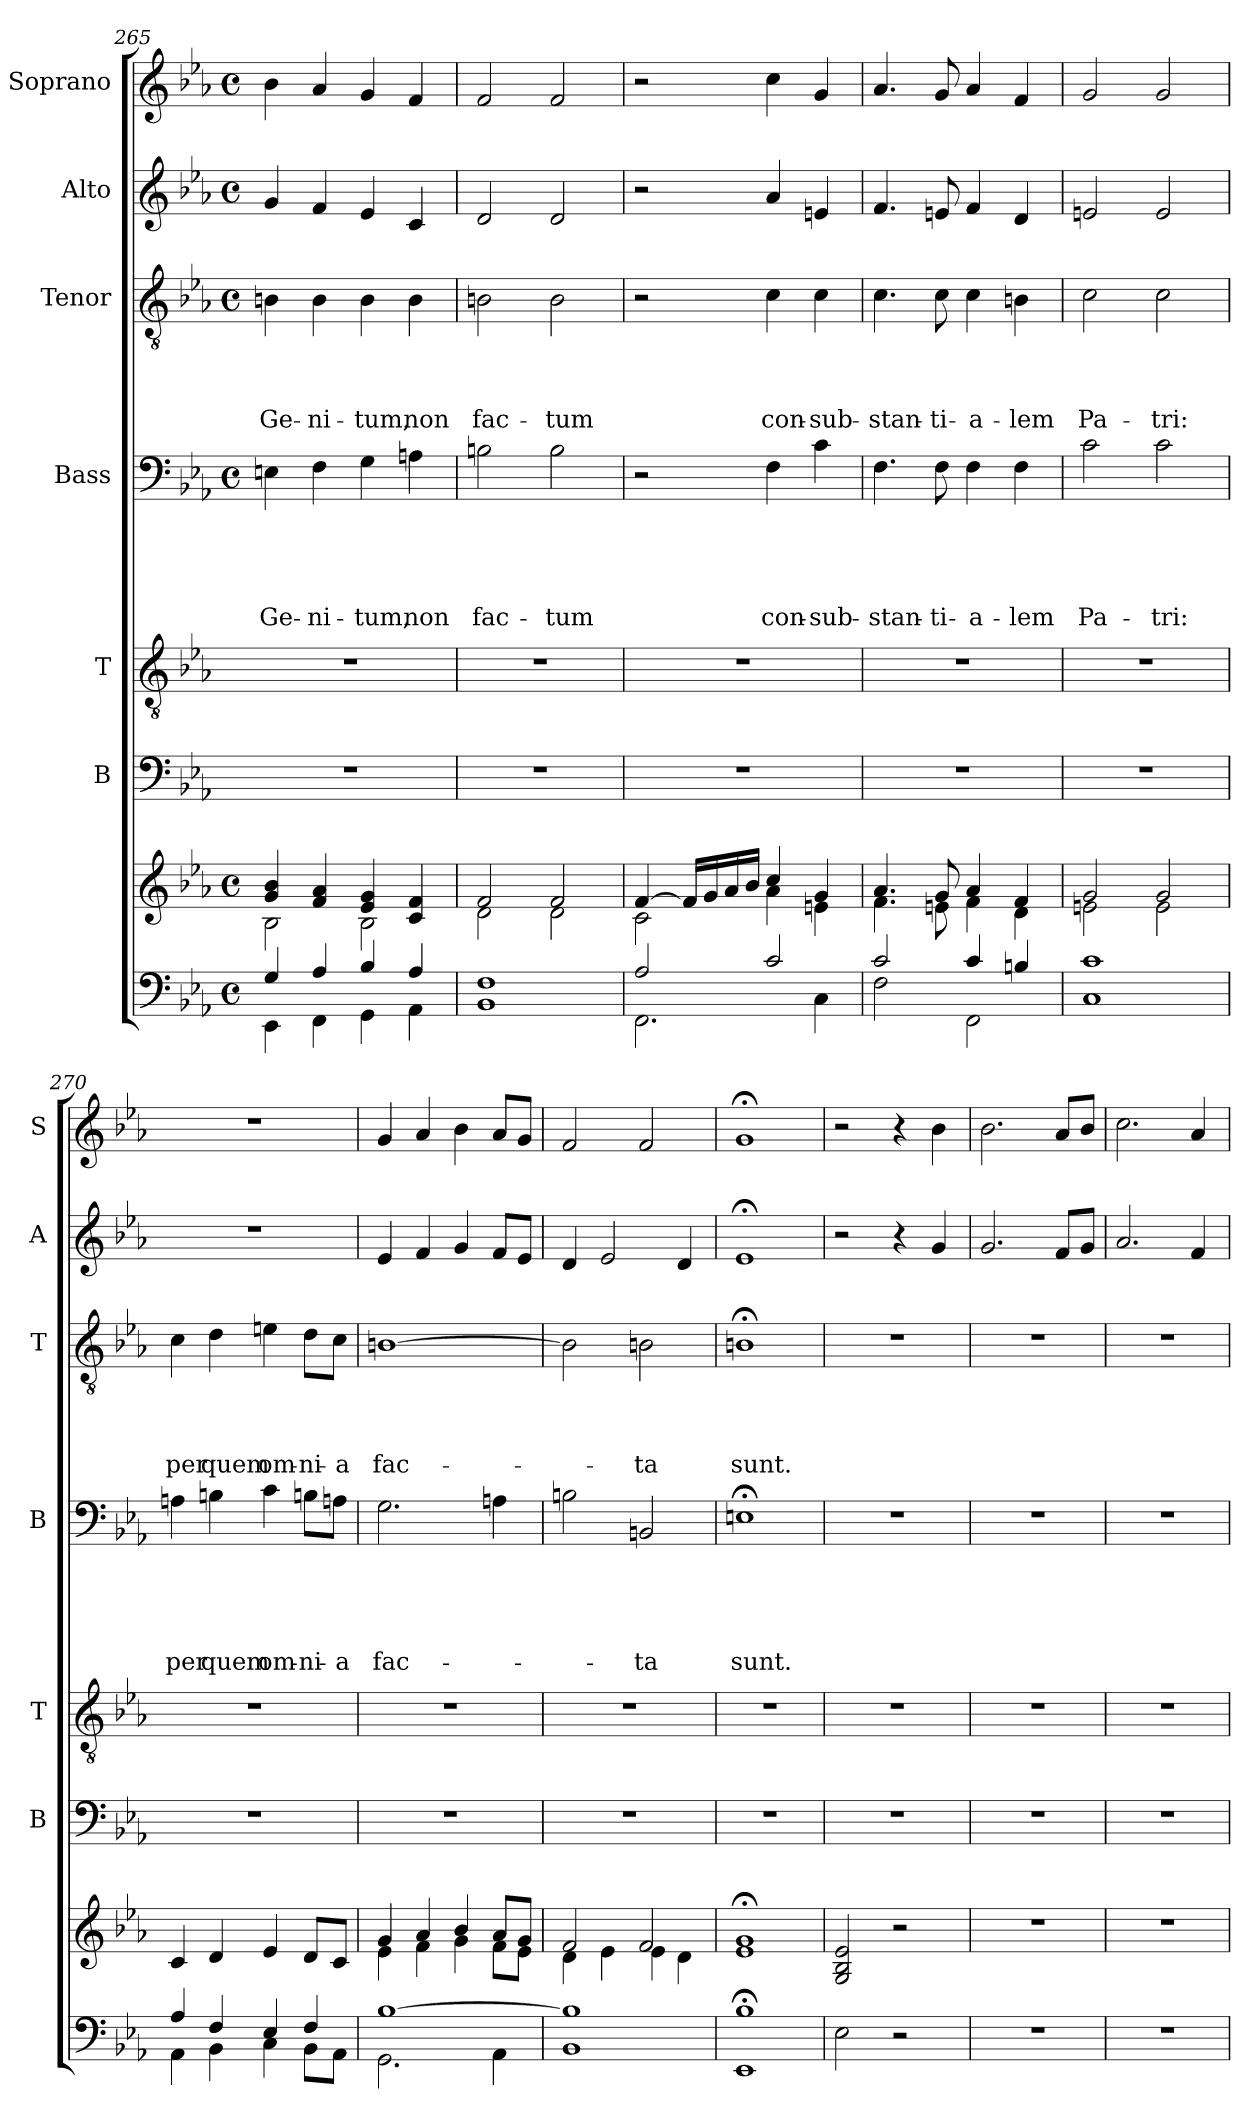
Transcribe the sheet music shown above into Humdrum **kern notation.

**kern	**kern	**kern	**kern	**kern	**text	**text	**text	**text	**text	**kern	**text	**text	**text	**text	**kern	**kern
*part8	*part7	*part6	*part5	*part4	*part4	*part4	*part4	*part4	*part4	*part3	*part3	*part3	*part3	*part3	*part2	*part1
*staff8	*staff7	*staff6	*staff5	*staff4	*staff4	*staff4	*staff4	*staff4	*staff4	*staff3	*staff3	*staff3	*staff3	*staff3	*staff2	*staff1
*	*	*I"B	*I"T	*I"Bass	*	*	*	*	*	*I"Tenor	*	*	*	*	*I"Alto	*I"Soprano
*	*	*I'B	*I'T	*I'B	*	*	*	*	*	*I'T	*	*	*	*	*I'A	*I'S
*clefF4	*clefG2	*clefF4	*clefGv2	*clefF4	*	*	*	*	*	*clefGv2	*	*	*	*	*clefG2	*clefG2
*k[b-e-a-]	*k[b-e-a-]	*k[b-e-a-]	*k[b-e-a-]	*k[b-e-a-]	*	*	*	*	*	*k[b-e-a-]	*	*	*	*	*k[b-e-a-]	*k[b-e-a-]
*E-:	*E-:	*E-:	*E-:	*E-:	*	*	*	*	*	*E-:	*	*	*	*	*E-:	*E-:
*M4/4	*M4/4	*	*	*M4/4	*	*	*	*	*	*M4/4	*	*	*	*	*M4/4	*M4/4
*met(c)	*met(c)	*	*	*met(c)	*	*	*	*	*	*met(c)	*	*	*	*	*met(c)	*met(c)
=265	=265	=265	=265	=265	=265	=265	=265	=265	=265	=265	=265	=265	=265	=265	=265	=265
*^	*^	*	*	*	*	*	*	*	*	*	*	*	*	*	*	*
!	!	!	!	!	!	!	!	!	!	!	!LO:LY:b	!	!	!	!	!LO:LY:b	!	!
4G/	4EE-\	4g/ 4b-/	2B-\	1r	1r	4En\	.	.	.	.	Ge-	4B\	.	.	.	Ge-	4g/	4b-\
!	!	!	!	!	!	!	!	!	!	!	!LO:LY:b	!	!	!	!	!LO:LY:b	!	!
4A-/	4FF\	4f/ 4a-/	.	.	.	4F\	.	.	.	.	-ni-	4B\	.	.	.	-ni-	4f/	4a-/
!	!	!	!	!	!	!	!	!	!	!	!LO:LY:b	!	!	!	!	!LO:LY:b	!	!
4B-/	4GG\	4e-/ 4g/	2B-\	.	.	4G\	.	.	.	.	-tum,	4B\	.	.	.	-tum,	4e-/	4g/
!	!	!	!	!	!	!	!	!	!	!	!LO:LY:b	!	!	!	!	!LO:LY:b	!	!
4A-/	4AA-\	4c/ 4f/	.	.	.	4An\	.	.	.	.	non	4B\	.	.	.	non	4c/	4f/
=266	=266	=266	=266	=266	=266	=266	=266	=266	=266	=266	=266	=266	=266	=266	=266	=266	=266	=266
!	!	!	!	!	!	!	!	!	!	!	!LO:LY:b	!	!	!	!	!LO:LY:b	!	!
*v	*v	*	*	*	*	*	*	*	*	*	*	*	*	*	*	*	*	*
1BB- 1F	2f/	2d\	1r	1r	2Bn\	.	.	.	.	fac-	2B\	.	.	.	fac-	2d/	2f/
!	!	!	!	!	!	!	!	!	!	!LO:LY:b	!	!	!	!	!LO:LY:b	!	!
.	2f/	2d\	.	.	2B\	.	.	.	.	-tum	2B\	.	.	.	-tum	2d/	2f/
=267	=267	=267	=267	=267	=267	=267	=267	=267	=267	=267	=267	=267	=267	=267	=267	=267	=267
*^	*	*	*	*	*	*	*	*	*	*	*	*	*	*	*	*	*
2A-/	2.FF\	[>4f/	2c\	1r	1r	2r	.	.	.	.	.	2r	.	.	.	.	2r	2r
.	.	16f/LL]	.	.	.	.	.	.	.	.	.	.	.	.	.	.	.	.
.	.	16g/	.	.	.	.	.	.	.	.	.	.	.	.	.	.	.	.
.	.	16a-/	.	.	.	.	.	.	.	.	.	.	.	.	.	.	.	.
.	.	16b-/JJ	.	.	.	.	.	.	.	.	.	.	.	.	.	.	.	.
!	!	!	!	!	!	!	!	!	!	!	!LO:LY:b	!	!	!	!	!LO:LY:b	!	!
2c/	.	4cc/	4a-\	.	.	4F\	.	.	.	.	con-	4c\	.	.	.	con-	4a-/	4cc\
!	!	!	!	!	!	!	!	!	!	!	!LO:LY:b	!	!	!	!	!LO:LY:b	!	!
.	4C\	4g/	4en\	.	.	4c\	.	.	.	.	-sub-	4c\	.	.	.	-sub-	4en/	4g/
=268	=268	=268	=268	=268	=268	=268	=268	=268	=268	=268	=268	=268	=268	=268	=268	=268	=268	=268
!	!	!	!	!	!	!	!	!	!	!	!LO:LY:b	!	!	!	!	!LO:LY:b	!	!
2c/	2F\	4.a-/	4.f\	1r	1r	4.F\	.	.	.	.	-stan-	4.c\	.	.	.	-stan-	4.f/	4.a-/
!	!	!	!	!	!	!	!	!	!	!	!LO:LY:b	!	!	!	!	!LO:LY:b	!	!
.	.	8g/	8en\	.	.	8F\	.	.	.	.	-ti-	8c\	.	.	.	-ti-	8en/	8g/
!	!	!	!	!	!	!	!	!	!	!	!LO:LY:b	!	!	!	!	!LO:LY:b	!	!
4c/	2FF\	4a-/	4f\	.	.	4F\	.	.	.	.	-a-	4c\	.	.	.	-a-	4f/	4a-/
!	!	!	!	!	!	!	!	!	!	!	!LO:LY:b	!	!	!	!	!LO:LY:b	!	!
4Bn/	.	4f/	4d\	.	.	4F\	.	.	.	.	-lem	4Bn\	.	.	.	-lem	4d/	4f/
*v	*v	*	*	*	*	*	*	*	*	*	*	*	*	*	*	*	*	*
!!LO:PB:g=z
=269	=269	=269	=269	=269	=269	=269	=269	=269	=269	=269	=269	=269	=269	=269	=269	=269	=269
!	!	!	!	!	!	!	!	!	!	!LO:LY:b	!	!	!	!	!LO:LY:b	!	!
1C 1c	2g/	2en\	1r	1r	2c\	.	.	.	.	Pa-	2c\	.	.	.	Pa-	2en/	2g/
!	!	!	!	!	!	!	!	!	!	!LO:LY:b	!	!	!	!	!LO:LY:b	!	!
.	2g/	2e\	.	.	2c\	.	.	.	.	-tri:	2c\	.	.	.	-tri:	2e/	2g/
=270	=270	=270	=270	=270	=270	=270	=270	=270	=270	=270	=270	=270	=270	=270	=270	=270	=270
*^	*	*	*	*	*	*	*	*	*	*	*	*	*	*	*	*	*
!	!	!	!	!	!	!	!	!	!	!	!LO:LY:b	!	!	!	!	!LO:LY:b	!	!
*	*	*v	*v	*	*	*	*	*	*	*	*	*	*	*	*	*	*	*
4A-/	4AA-\	4c/	1r	1r	4An\	.	.	.	.	per	4c\	.	.	.	per	1r	1r
!	!	!	!	!	!	!	!	!	!	!LO:LY:b	!	!	!	!	!LO:LY:b	!	!
4F/	4BB-\	4d/	.	.	4Bn\	.	.	.	.	quem	4d\	.	.	.	quem	.	.
!	!	!	!	!	!	!	!	!	!	!LO:LY:b	!	!	!	!	!LO:LY:b	!	!
4E-/	4C\	4e-/	.	.	4c\	.	.	.	.	om-	4e\	.	.	.	om-	.	.
!	!	!	!	!	!	!	!	!	!	!LO:LY:b	!	!	!	!	!LO:LY:b	!	!
4F/	8BB-\L	8d/L	.	.	8Bn\L	.	.	.	.	-ni-	8d\L	.	.	.	-ni-	.	.
!	!	!	!	!	!	!	!	!	!	!LO:LY:b	!	!	!	!	!LO:LY:b	!	!
.	8AA-\J	8c/J	.	.	8An\J	.	.	.	.	-a	8c\J	.	.	.	-a	.	.
=271	=271	=271	=271	=271	=271	=271	=271	=271	=271	=271	=271	=271	=271	=271	=271	=271	=271
*	*	*^	*	*	*	*	*	*	*	*	*	*	*	*	*	*	*
!	!	!	!	!	!	!	!	!	!	!	!LO:LY:b	!	!	!	!	!LO:LY:b	!	!
[>1B-	2.GG\	4g/	4e-\	1r	1r	2.G\	.	.	.	.	fac-	[>1B	.	.	.	fac-	4e-/	4g/
.	.	4a-/	4f\	.	.	.	.	.	.	.	.	.	.	.	.	.	4f/	4a-/
.	.	4b-/	4g\	.	.	.	.	.	.	.	.	.	.	.	.	.	4g/	4b-\
.	4AA-\	8a-/L	8f\L	.	.	4An\	.	.	.	.	.	.	.	.	.	.	8f/L	8a-/L
.	.	8g/J	8e-\J	.	.	.	.	.	.	.	.	.	.	.	.	.	8e-/J	8g/J
*v	*v	*	*	*	*	*	*	*	*	*	*	*	*	*	*	*	*	*
=272	=272	=272	=272	=272	=272	=272	=272	=272	=272	=272	=272	=272	=272	=272	=272	=272	=272
1BB- 1B-]	2f/	4d\	1r	1r	2Bn\	.	.	.	.	.	2B\]	.	.	.	.	4d/	2f/
.	.	4e-\	.	.	.	.	.	.	.	.	.	.	.	.	.	2e-/	.
!	!	!	!	!	!	!	!	!	!	!LO:LY:b	!	!	!	!	!LO:LY:b	!	!
.	2f/	4e-\	.	.	2BBn/	.	.	.	.	-ta	2B\	.	.	.	-ta	.	2f/
.	.	4d\	.	.	.	.	.	.	.	.	.	.	.	.	.	4d/	.
=273	=273	=273	=273	=273	=273	=273	=273	=273	=273	=273	=273	=273	=273	=273	=273	=273	=273
!	!	!	!	!	!	!	!	!	!	!LO:LY:b	!	!	!	!	!LO:LY:b	!	!
*	*v	*v	*	*	*	*	*	*	*	*	*	*	*	*	*	*	*
1EE-; 1B-;	1e-; 1g;	1r	1r	1En;<	.	.	.	.	sunt.	1B;<	.	.	.	sunt.	1e-;	1g;
!!LO:PB:g=z
=274	=274	=274	=274	=274	=274	=274	=274	=274	=274	=274	=274	=274	=274	=274	=274	=274
2E-\	2G/ 2B-/ 2e-/	1r	1r	1r	.	.	.	.	.	1r	.	.	.	.	2r	2r
2r	2r	.	.	.	.	.	.	.	.	.	.	.	.	.	4r	4r
.	.	.	.	.	.	.	.	.	.	.	.	.	.	.	4g/	4b-\
=275	=275	=275	=275	=275	=275	=275	=275	=275	=275	=275	=275	=275	=275	=275	=275	=275
1r	1r	1r	1r	1r	.	.	.	.	.	1r	.	.	.	.	2.g/	2.b-\
.	.	.	.	.	.	.	.	.	.	.	.	.	.	.	8f/L	8a-/L
.	.	.	.	.	.	.	.	.	.	.	.	.	.	.	8g/J	8b-/J
=276	=276	=276	=276	=276	=276	=276	=276	=276	=276	=276	=276	=276	=276	=276	=276	=276
1r	1r	1r	1r	1r	.	.	.	.	.	1r	.	.	.	.	2.a-/	2.cc\
.	.	.	.	.	.	.	.	.	.	.	.	.	.	.	4f/	4a-/
=	=	=	=	=	=	=	=	=	=	=	=	=	=	=	=	=
*-	*-	*-	*-	*-	*-	*-	*-	*-	*-	*-	*-	*-	*-	*-	*-	*-
